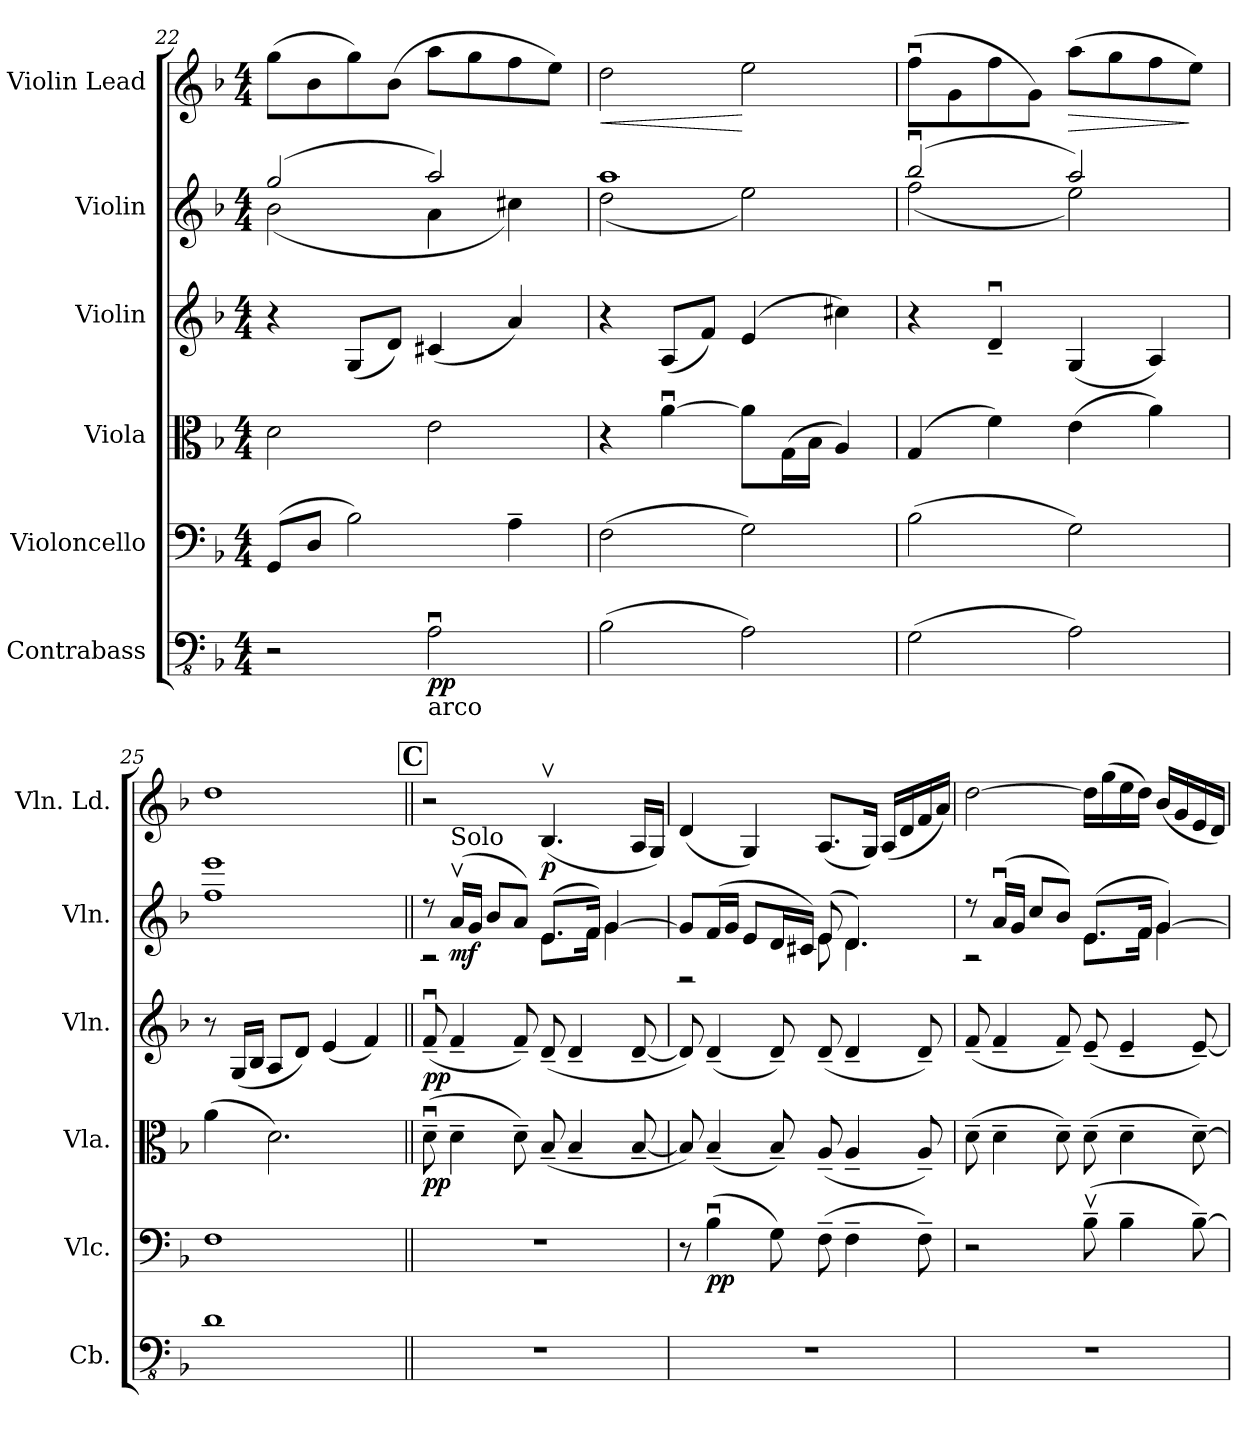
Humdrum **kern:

**kern	**dynam	**kern	**dynam	**kern	**dynam	**kern	**dynam	**kern	**dynam	**kern	**dynam
*part6	*part6	*part5	*part5	*part4	*part4	*part3	*part3	*part2	*part2	*part1	*part1
*staff6	*staff6	*staff5	*staff5	*staff4	*staff4	*staff3	*staff3	*staff2	*staff2	*staff1	*staff1
*I"Contrabass	*	*I"Violoncello	*	*I"Viola	*	*I"Violin	*	*I"Violin	*	*I"Violin Lead	*
*I'Cb.	*	*I'Vlc.	*	*I'Vla.	*	*I'Vln.	*	*I'Vln.	*	*I'Vln. Ld.	*
*clefFv4	*	*clefF4	*	*clefC3	*	*clefG2	*	*clefG2	*	*clefG2	*
*ITrd7c12	*	*	*	*	*	*	*	*	*	*	*
*k[b-]	*	*k[b-]	*	*k[b-]	*	*k[b-]	*	*k[b-]	*	*k[b-]	*
*M4/4	*	*M4/4	*	*M4/4	*	*M4/4	*	*M4/4	*	*M4/4	*
=22	=22	=22	=22	=22	=22	=22	=22	=22	=22	=22	=22
*	*	*	*	*	*	*	*	*^	*	*	*
2r	.	(8GGL	.	2d	.	4r	.	(2gg	(2b-	.	(8ggL	.
.	.	8DJ	.	.	.	.	.	.	.	.	8b-	.
.	.	2B-)	.	.	.	(8GL	.	.	.	.	8gg)	.
.	.	.	.	.	.	8dJ)	.	.	.	.	(8b-J	.
!LO:TX:b:t=arco	!	!	!	!	!	!	!	!	!	!	!	!
!	!LO:DY:b	!	!	!	!	!	!	!	!	!	!	!
2AAAu	pp	.	.	2e	.	(4c#X	.	2aa)	4a	.	8aaL	.
.	.	.	.	.	.	.	.	.	.	.	8gg	.
.	.	4A~	.	.	.	4a)	.	.	4cc#X)	.	8ff	.
.	.	.	.	.	.	.	.	.	.	.	8eeJ)	.
=23	=23	=23	=23	=23	=23	=23	=23	=23	=23	=23	=23	=23
!	!	!	!	!	!	!	!	!	!	!	!	!LO:HP:b
(2BBB-	.	(2F	.	4r	.	4r	.	1aa	(2dd	.	2dd	<
.	.	.	.	[4au	.	(8AL	.	.	.	.	.	.
.	.	.	.	.	.	8fJ)	.	.	.	.	.	.
2AAA)	.	2G)	.	8aL]	.	(4e	.	.	2ee)	.	2ee	[
.	.	.	.	(16GL	.	.	.	.	.	.	.	.
.	.	.	.	16B-JJ	.	.	.	.	.	.	.	.
.	.	.	.	4A)	.	4cc#X)	.	.	.	.	.	.
=24	=24	=24	=24	=24	=24	=24	=24	=24	=24	=24	=24	=24
(2GGG	.	(2B-	.	(4G	.	4r	.	(2bb-u	(2ff	.	(8ffuL	.
.	.	.	.	.	.	.	.	.	.	.	8g	.
.	.	.	.	4f)	.	4du~	.	.	.	.	8ff	.
.	.	.	.	.	.	.	.	.	.	.	8gJ)	.
!	!	!	!	!	!	!	!	!	!	!	!	!LO:HP:b
2AAA)	.	2G)	.	(4e	.	(4G	.	2aa)	2ee)	.	(8aaL	>
.	.	.	.	.	.	.	.	.	.	.	8gg	.
.	.	.	.	4a)	.	4A)	.	.	.	.	8ff	.
.	.	.	.	.	.	.	.	.	.	.	8eeJ)	]
*	*	*	*	*	*	*	*	*v	*v	*	*	*
=25	=25	=25	=25	=25	=25	=25	=25	=25	=25	=25	=25
1DD	.	1F	.	(4a	.	8r	.	1eee 1ff	.	1dd	.
.	.	.	.	.	.	(16GLL	.	.	.	.	.
.	.	.	.	.	.	16B-JJ	.	.	.	.	.
.	.	.	.	2.d)	.	8AL	.	.	.	.	.
.	.	.	.	.	.	8dJ)	.	.	.	.	.
.	.	.	.	.	.	(4e	.	.	.	.	.
.	.	.	.	.	.	4f)	.	.	.	.	.
!!LO:REH:place=s1:a:t=C
=26||	=26||	=26||	=26||	=26||	=26||	=26||	=26||	=26||	=26||	=26||	=26||
*	*	*	*	*	*	*	*	*^	*	*	*
!	!	!	!	!	!LO:DY:b	!	!LO:DY:b	!	!	!	!	!
1r	.	1r	.	(8du~	pp	(8fu~	pp	8r	2r	.	2r	.
!	!	!	!	!	!	!	!	!LO:TX:a:t=Solo	!	!	!	!
!	!	!	!	!	!	!	!	!	!	!LO:DY:b	!	!
.	.	.	.	4d~	.	4f~	.	(16avLL	.	mf	.	.
.	.	.	.	.	.	.	.	16gJJ	.	.	.	.
.	.	.	.	.	.	.	.	8b-L	.	.	.	.
.	.	.	.	8d~)	.	8f~)	.	8aJ)	.	.	.	.
!	!	!	!	!	!	!	!	!	!	!	!	!LO:DY:b
.	.	.	.	(8B-~	.	(8d~	.	(8.eL	8.eL	.	(4.B-v	p
.	.	.	.	4B-~	.	4d~	.	.	.	.	.	.
.	.	.	.	.	.	.	.	16fJk)	16fJk	.	.	.
.	.	.	.	.	.	.	.	[4g	4g	.	.	.
.	.	.	.	[8B-~	.	[8d~	.	.	.	.	16ALL	.
.	.	.	.	.	.	.	.	.	.	.	16GJJ)	.
=27	=27	=27	=27	=27	=27	=27	=27	=27	=27	=27	=27	=27
1r	.	8r	.	8B-])	.	8d])	.	8gL]	2r	.	(4d	.
!	!	!	!LO:DY:b	!	!	!	!	!	!	!	!	!
.	.	(4B-u	pp	(4B-~	.	(4d~	.	(16fL	.	.	.	.
.	.	.	.	.	.	.	.	16gJJ	.	.	.	.
.	.	.	.	.	.	.	.	8eL	.	.	4G)	.
.	.	8G)	.	8B-~)	.	8d~)	.	16dL	.	.	.	.
.	.	.	.	.	.	.	.	16c#XJJ)	.	.	.	.
.	.	(8F~	.	(8A~	.	(8d~	.	(8e	8e	.	(8.AL	.
.	.	4F~	.	4A~	.	4d~	.	4.d)	4.d	.	.	.
.	.	.	.	.	.	.	.	.	.	.	16GJk)	.
.	.	.	.	.	.	.	.	.	.	.	(16ALL	.
.	.	.	.	.	.	.	.	.	.	.	16d	.
.	.	8F~)	.	8A~)	.	8d~)	.	.	.	.	16f	.
.	.	.	.	.	.	.	.	.	.	.	16aJJ)	.
=28	=28	=28	=28	=28	=28	=28	=28	=28	=28	=28	=28	=28
1r	.	2r	.	(8d~	.	(8f~	.	8r	2r	.	[2dd	.
.	.	.	.	4d~	.	4f~	.	(16auLL	.	.	.	.
.	.	.	.	.	.	.	.	16gJJ	.	.	.	.
.	.	.	.	.	.	.	.	8ccL	.	.	.	.
.	.	.	.	8d~)	.	8f~)	.	8b-J)	.	.	.	.
.	.	(8B-v~	.	(8d~	.	(8e~	.	(8.eL	8.eL	.	16ddLL]	.
.	.	.	.	.	.	.	.	.	.	.	(16gg	.
.	.	4B-~	.	4d~	.	4e~	.	.	.	.	16ee	.
.	.	.	.	.	.	.	.	16fJk	16fJk	.	16ddJJ)	.
.	.	.	.	.	.	.	.	[4g)	4g	.	(16b-LL	.
.	.	.	.	.	.	.	.	.	.	.	16g	.
.	.	[8B-~)	.	[8d~)	.	[8e~)	.	.	.	.	16e	.
.	.	.	.	.	.	.	.	.	.	.	16dJJ)	.
*	*	*	*	*	*	*	*	*v	*v	*	*	*
=	=	=	=	=	=	=	=	=	=	=	=
*-	*-	*-	*-	*-	*-	*-	*-	*-	*-	*-	*-
